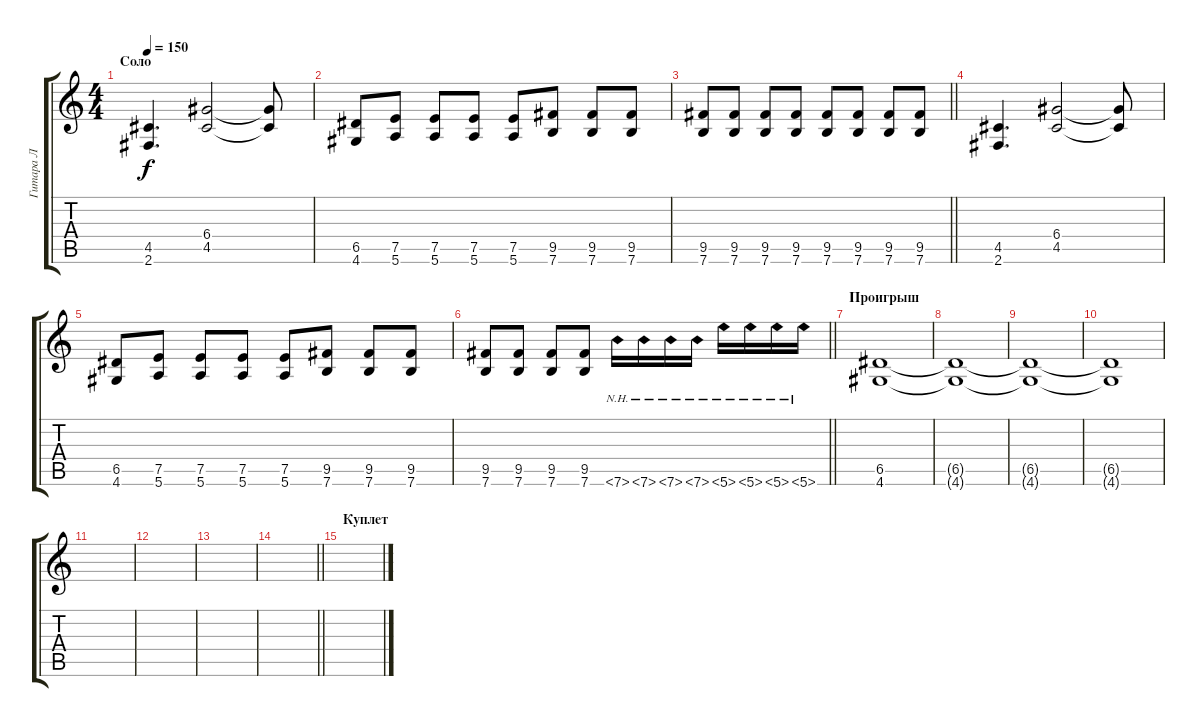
\track ("Гитара Л" "Гитара Л") {instrument distortionguitar}
\staff {score tabs}
\tuning (E4 B3 G3 D3 A2 E2) {hide}
\ts (4 4)
\section ("" "Соло")
\tempo 150
\clef g2
\ks c
(4.5 2.6).4{d dy f} (6.4 4.5).2 (6.4{t} 4.5{t}).8 |
(6.5 4.6).8 (7.5 5.6).8 (7.5 5.6).8 (7.5 5.6).8 (7.5 5.6).8 (9.5 7.6).8 (9.5 7.6).8 (9.5 7.6).8 |
\barLineRight lightlight
(9.5 7.6).8 (9.5 7.6).8 (9.5 7.6).8 (9.5 7.6).8 (9.5 7.6).8 (9.5 7.6).8 (9.5 7.6).8 (9.5 7.6).8 |
(4.5 2.6).4{d} (6.4 4.5).2 (6.4{t} 4.5{t}).8 |
(6.5 4.6).8 (7.5 5.6).8 (7.5 5.6).8 (7.5 5.6).8 (7.5 5.6).8 (9.5 7.6).8 (9.5 7.6).8 (9.5 7.6).8 |
\barLineRight lightlight
(9.5 7.6).8 (9.5 7.6).8 (9.5 7.6).8 (9.5 7.6).8 7.6{nh}.16 7.6{nh}.16 7.6{nh}.16 7.6{nh}.16 5.6{nh}.16 5.6{nh}.16 5.6{nh}.16 5.6{nh}.16 |
\section ("" "Проигрыш")
(6.5 4.6).1{volume 0} |
(6.5{t} 4.6{t}).1 |
(6.5{t} 4.6{t}).1 |
(6.5{t} 4.6{t}).1 |
|
|
|
\barLineRight lightlight
|
\section ("" "Куплет")
